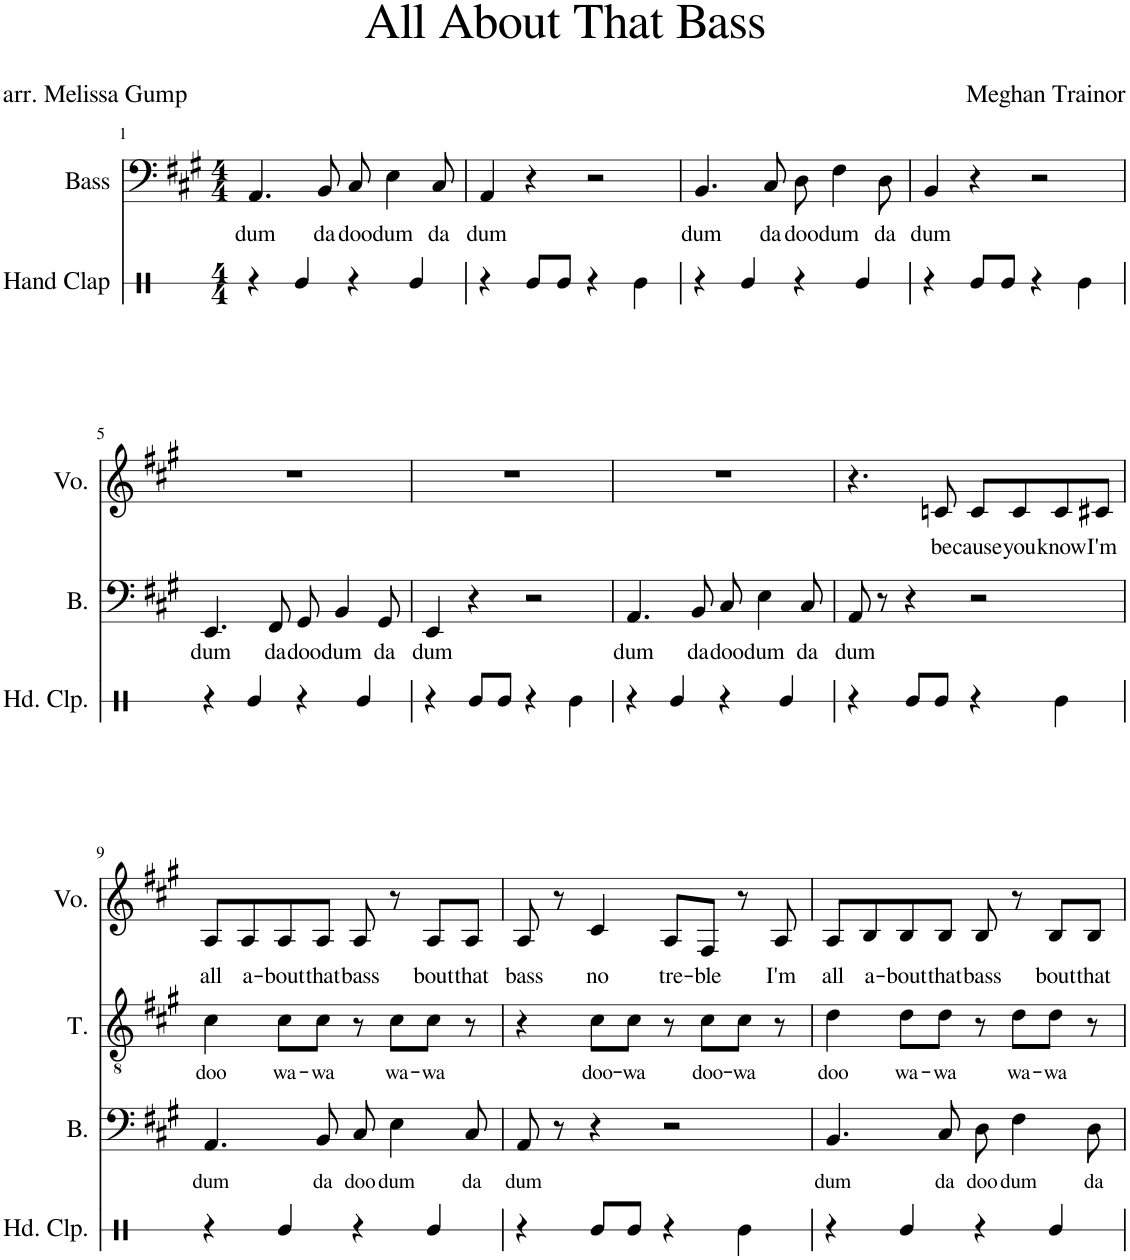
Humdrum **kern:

**kern	**kern	**text	**kern	**text	**kern	**kern	**kern	**text
*part6	*part5	*part5	*part4	*part4	*part3	*part2	*part1	*part1
*staff6	*staff5	*staff5	*staff4	*staff4	*staff3	*staff2	*staff1	*staff1
*I"Hand Clap	*I"Bass	*	*I"Tenor	*	*I"Alto	*I"Soprano	*I"Voice	*
*I'Hd. Clp.	*I'B.	*	*I'T.	*	*I'A.	*I'S.	*I'Vo.	*
*stria1	*	*	*	*	*	*	*	*
*clefX	*clefF4	*	*clefGv2	*	*clefG2	*clefG2	*clefG2	*
*k[]	*k[f#c#g#]	*	*k[f#c#g#]	*	*k[f#c#g#]	*k[f#c#g#]	*k[f#c#g#]	*
*M4/4	*M4/4	*	*M4/4	*	*M4/4	*M4/4	*M4/4	*
=1	=1	=1	=1	=1	=1	=1	=1	=1
!	!	!LO:LY:b	!	!	!	!	!	!
4r	4.AA/	dum	1r	.	1r	1r	1r	.
4Re/	.	.	.	.	.	.	.	.
!	!	!LO:LY:b	!	!	!	!	!	!
.	8BB/	da	.	.	.	.	.	.
!	!	!LO:LY:b	!	!	!	!	!	!
4r	8C#/	doo	.	.	.	.	.	.
!	!	!LO:LY:b	!	!	!	!	!	!
.	4E\	dum	.	.	.	.	.	.
4Re/	.	.	.	.	.	.	.	.
!	!	!LO:LY:b	!	!	!	!	!	!
.	8C#/	da	.	.	.	.	.	.
=2	=2	=2	=2	=2	=2	=2	=2	=2
!	!	!LO:LY:b	!	!	!	!	!	!
4r	4AA/	dum	1r	.	1r	1r	1r	.
8Re/L	4r	.	.	.	.	.	.	.
8Re/J	.	.	.	.	.	.	.	.
4r	2r	.	.	.	.	.	.	.
4Re\	.	.	.	.	.	.	.	.
=3	=3	=3	=3	=3	=3	=3	=3	=3
!	!	!LO:LY:b	!	!	!	!	!	!
4r	4.BB/	dum	1r	.	1r	1r	1r	.
4Re/	.	.	.	.	.	.	.	.
!	!	!LO:LY:b	!	!	!	!	!	!
.	8C#/	da	.	.	.	.	.	.
!	!	!LO:LY:b	!	!	!	!	!	!
4r	8D\	doo	.	.	.	.	.	.
!	!	!LO:LY:b	!	!	!	!	!	!
.	4F#\	dum	.	.	.	.	.	.
4Re/	.	.	.	.	.	.	.	.
!	!	!LO:LY:b	!	!	!	!	!	!
.	8D\	da	.	.	.	.	.	.
=4	=4	=4	=4	=4	=4	=4	=4	=4
!	!	!LO:LY:b	!	!	!	!	!	!
4r	4BB/	dum	1r	.	1r	1r	1r	.
8Re/L	4r	.	.	.	.	.	.	.
8Re/J	.	.	.	.	.	.	.	.
4r	2r	.	.	.	.	.	.	.
4Re\	.	.	.	.	.	.	.	.
!!LO:LB:g=z
=5	=5	=5	=5	=5	=5	=5	=5	=5
!	!	!LO:LY:b	!	!	!	!	!	!
4r	4.EE/	dum	1r	.	1r	1r	1r	.
4Re/	.	.	.	.	.	.	.	.
!	!	!LO:LY:b	!	!	!	!	!	!
.	8FF#/	da	.	.	.	.	.	.
!	!	!LO:LY:b	!	!	!	!	!	!
4r	8GG#/	doo	.	.	.	.	.	.
!	!	!LO:LY:b	!	!	!	!	!	!
.	4BB/	dum	.	.	.	.	.	.
4Re/	.	.	.	.	.	.	.	.
!	!	!LO:LY:b	!	!	!	!	!	!
.	8GG#/	da	.	.	.	.	.	.
=6	=6	=6	=6	=6	=6	=6	=6	=6
!	!	!LO:LY:b	!	!	!	!	!	!
4r	4EE/	dum	1r	.	1r	1r	1r	.
8Re/L	4r	.	.	.	.	.	.	.
8Re/J	.	.	.	.	.	.	.	.
4r	2r	.	.	.	.	.	.	.
4Re\	.	.	.	.	.	.	.	.
=7	=7	=7	=7	=7	=7	=7	=7	=7
!	!	!LO:LY:b	!	!	!	!	!	!
4r	4.AA/	dum	1r	.	1r	1r	1r	.
4Re/	.	.	.	.	.	.	.	.
!	!	!LO:LY:b	!	!	!	!	!	!
.	8BB/	da	.	.	.	.	.	.
!	!	!LO:LY:b	!	!	!	!	!	!
4r	8C#/	doo	.	.	.	.	.	.
!	!	!LO:LY:b	!	!	!	!	!	!
.	4E\	dum	.	.	.	.	.	.
4Re/	.	.	.	.	.	.	.	.
!	!	!LO:LY:b	!	!	!	!	!	!
.	8C#/	da	.	.	.	.	.	.
=8	=8	=8	=8	=8	=8	=8	=8	=8
!	!	!LO:LY:b	!	!	!	!	!	!
4r	8AA/	dum	1r	.	1r	1r	4.r	.
.	8r	.	.	.	.	.	.	.
8Re/L	4r	.	.	.	.	.	.	.
!	!	!	!	!	!	!	!	!LO:LY:b
8Re/J	.	.	.	.	.	.	8cn/	be-
!	!	!	!	!	!	!	!	!LO:LY:b
4r	2r	.	.	.	.	.	8c/L	-cause
!	!	!	!	!	!	!	!	!LO:LY:b
.	.	.	.	.	.	.	8c/	you
!	!	!	!	!	!	!	!	!LO:LY:b
4Re\	.	.	.	.	.	.	8c/	know
!	!	!	!	!	!	!	!	!LO:LY:b
.	.	.	.	.	.	.	8c#X/J	I'm
!!LO:LB:g=z
=9	=9	=9	=9	=9	=9	=9	=9	=9
!	!	!LO:LY:b	!	!LO:LY:b	!	!	!	!LO:LY:b
4r	4.AA/	dum	4c#\	doo	1r	1r	8A/L	all
!	!	!	!	!	!	!	!	!LO:LY:b
.	.	.	.	.	.	.	8A/	a-
!	!	!	!	!LO:LY:b	!	!	!	!LO:LY:b
4Re/	.	.	8c#\L	wa-	.	.	8A/	-bout
!	!	!LO:LY:b	!	!LO:LY:b	!	!	!	!LO:LY:b
.	8BB/	da	8c#\J	-wa	.	.	8A/J	that
!	!	!LO:LY:b	!	!	!	!	!	!LO:LY:b
4r	8C#/	doo	8r	.	.	.	8A/	bass
!	!	!LO:LY:b	!	!LO:LY:b	!	!	!	!
.	4E\	dum	8c#\L	wa-	.	.	8r	.
!	!	!	!	!LO:LY:b	!	!	!	!LO:LY:b
4Re/	.	.	8c#\J	-wa	.	.	8A/L	bout
!	!	!LO:LY:b	!	!	!	!	!	!LO:LY:b
.	8C#/	da	8r	.	.	.	8A/J	that
=10	=10	=10	=10	=10	=10	=10	=10	=10
!	!	!LO:LY:b	!	!	!	!	!	!LO:LY:b
4r	8AA/	dum	4r	.	1r	1r	8A/	bass
.	8r	.	.	.	.	.	8r	.
!	!	!	!	!LO:LY:b	!	!	!	!LO:LY:b
8Re/L	4r	.	8c#\L	doo-	.	.	4c#/	no
!	!	!	!	!LO:LY:b	!	!	!	!
8Re/J	.	.	8c#\J	-wa	.	.	.	.
!	!	!	!	!	!	!	!	!LO:LY:b
4r	2r	.	8r	.	.	.	8A/L	tre-
!	!	!	!	!LO:LY:b	!	!	!	!LO:LY:b
.	.	.	8c#\L	doo-	.	.	8F#/J	-ble
!	!	!	!	!LO:LY:b	!	!	!	!
4Re\	.	.	8c#\J	-wa	.	.	8r	.
!	!	!	!	!	!	!	!	!LO:LY:b
.	.	.	8r	.	.	.	8A/	I'm
=11	=11	=11	=11	=11	=11	=11	=11	=11
!	!	!LO:LY:b	!	!LO:LY:b	!	!	!	!LO:LY:b
4r	4.BB/	dum	4d\	doo	1r	1r	8A/L	all
!	!	!	!	!	!	!	!	!LO:LY:b
.	.	.	.	.	.	.	8B/	a-
!	!	!	!	!LO:LY:b	!	!	!	!LO:LY:b
4Re/	.	.	8d\L	wa-	.	.	8B/	-bout
!	!	!LO:LY:b	!	!LO:LY:b	!	!	!	!LO:LY:b
.	8C#/	da	8d\J	-wa	.	.	8B/J	that
!	!	!LO:LY:b	!	!	!	!	!	!LO:LY:b
4r	8D\	doo	8r	.	.	.	8B/	bass
!	!	!LO:LY:b	!	!LO:LY:b	!	!	!	!
.	4F#\	dum	8d\L	wa-	.	.	8r	.
!	!	!	!	!LO:LY:b	!	!	!	!LO:LY:b
4Re/	.	.	8d\J	-wa	.	.	8B/L	bout
!	!	!LO:LY:b	!	!	!	!	!	!LO:LY:b
.	8D\	da	8r	.	.	.	8B/J	that
=	=	=	=	=	=	=	=	=
*-	*-	*-	*-	*-	*-	*-	*-	*-
